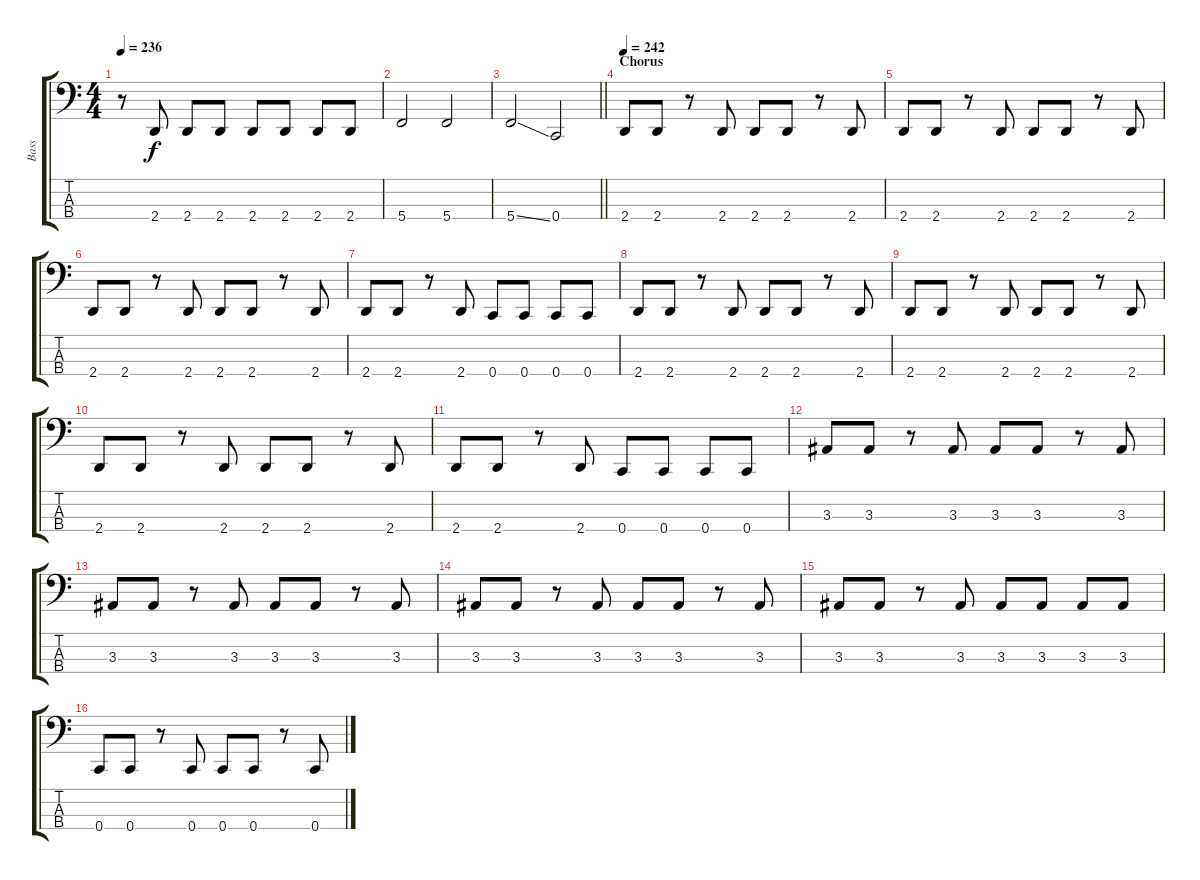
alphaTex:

\track ("Bass" "Bass") {instrument electricbasspick}
\staff {score tabs}
\tuning (F2 C2 G1 C1) {hide}
\ts (4 4)
\tempo 236
\clef f4
\ks c
r.8{dy f} 2.4.8 2.4.8 2.4.8 2.4.8 2.4.8 2.4.8 2.4.8 |
5.4.2 5.4.2 |
\barLineRight lightlight
5.4{ss}.2 0.4.2 |
\section ("" "Chorus")
\tempo 242
2.4.8 2.4.8 r.8 2.4.8 2.4.8 2.4.8 r.8 2.4.8 |
2.4.8 2.4.8 r.8 2.4.8 2.4.8 2.4.8 r.8 2.4.8 |
2.4.8 2.4.8 r.8 2.4.8 2.4.8 2.4.8 r.8 2.4.8 |
2.4.8 2.4.8 r.8 2.4.8 0.4.8 0.4.8 0.4.8 0.4.8 |
2.4.8 2.4.8 r.8 2.4.8 2.4.8 2.4.8 r.8 2.4.8 |
2.4.8 2.4.8 r.8 2.4.8 2.4.8 2.4.8 r.8 2.4.8 |
2.4.8 2.4.8 r.8 2.4.8 2.4.8 2.4.8 r.8 2.4.8 |
2.4.8 2.4.8 r.8 2.4.8 0.4.8 0.4.8 0.4.8 0.4.8 |
3.3.8 3.3.8 r.8 3.3.8 3.3.8 3.3.8 r.8 3.3.8 |
3.3.8 3.3.8 r.8 3.3.8 3.3.8 3.3.8 r.8 3.3.8 |
3.3.8 3.3.8 r.8 3.3.8 3.3.8 3.3.8 r.8 3.3.8 |
3.3.8 3.3.8 r.8 3.3.8 3.3.8 3.3.8 3.3.8 3.3.8 |
0.4.8 0.4.8 r.8 0.4.8 0.4.8 0.4.8 r.8 0.4.8
